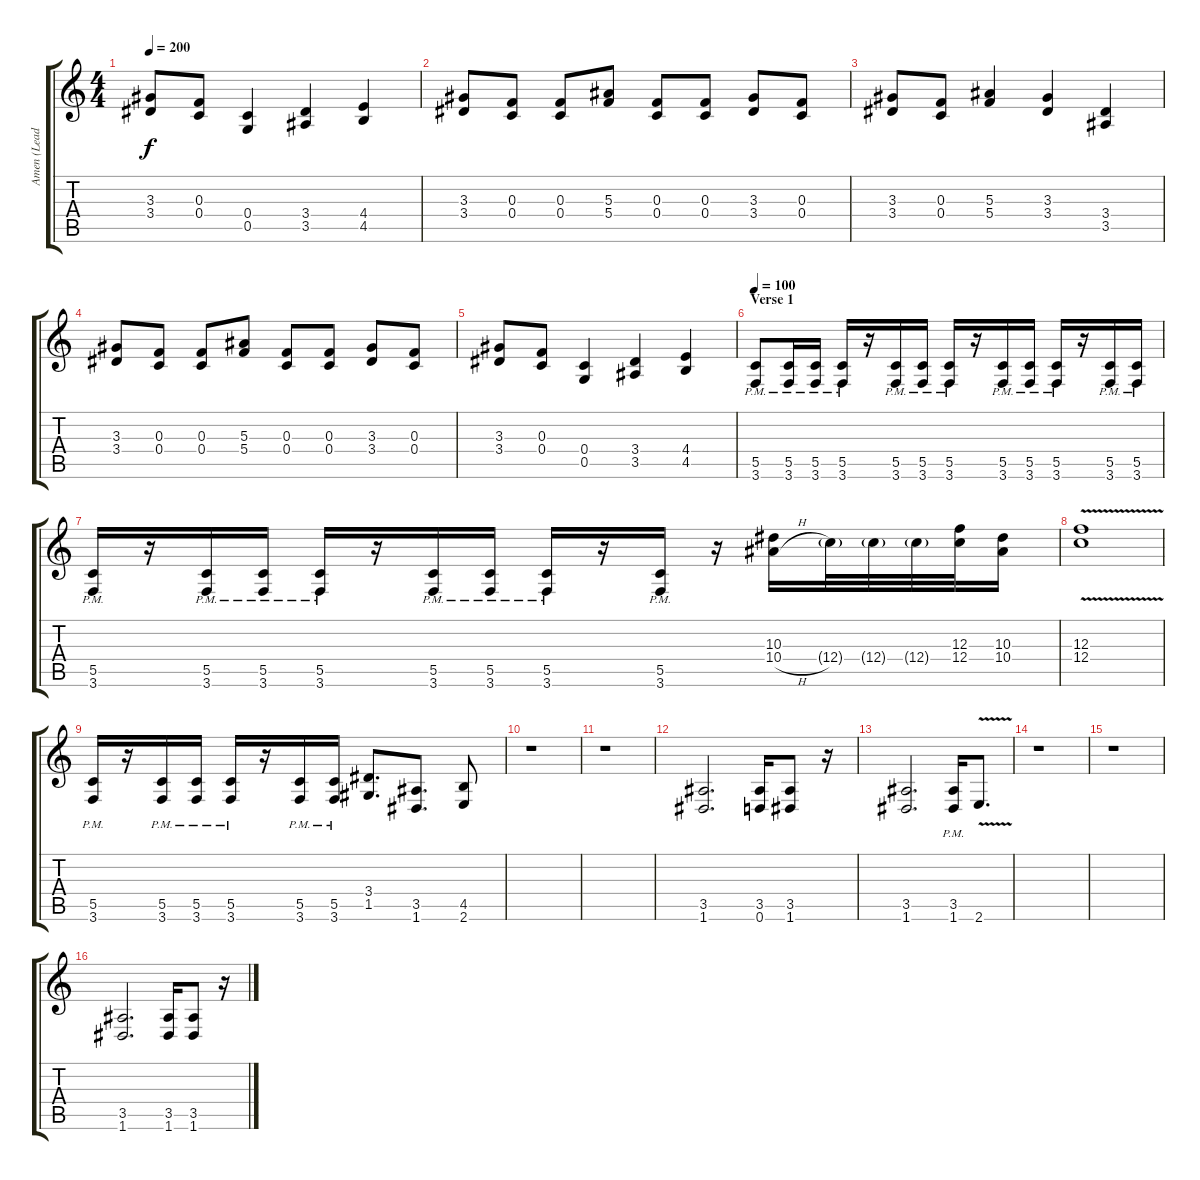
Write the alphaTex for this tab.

\track ("Amen (Lead)" "Amen (Lead") {instrument overdrivenguitar}
\staff {score tabs}
\tuning (D4 A3 F3 C3 G2 D2) {hide}
\ts (4 4)
\tempo 200
\clef g2
\ks c
(3.3 3.4).8{dy f} (0.3 0.4).8 (0.4 0.5).4 (3.4 3.5).4 (4.4 4.5).4 |
(3.3 3.4).8 (0.3 0.4).8 (0.3 0.4).8 (5.3 5.4).8 (0.3 0.4).8 (0.3 0.4).8 (3.3 3.4).8 (0.3 0.4).8 |
(3.3 3.4).8 (0.3 0.4).8 (5.3 5.4).4 (3.3 3.4).4 (3.4 3.5).4 |
(3.3 3.4).8 (0.3 0.4).8 (0.3 0.4).8 (5.3 5.4).8 (0.3 0.4).8 (0.3 0.4).8 (3.3 3.4).8 (0.3 0.4).8 |
(3.3 3.4).8 (0.3 0.4).8 (0.4 0.5).4 (3.4 3.5).4 (4.4 4.5).4 |
\section ("" "Verse 1")
\tempo 100
(5.5{pm} 3.6{pm}).8 (5.5{pm} 3.6{pm}).16 (5.5{pm} 3.6{pm}).16 (5.5{pm} 3.6{pm}).16 r.16 (5.5{pm} 3.6{pm}).16 (5.5{pm} 3.6{pm}).16 (5.5{pm} 3.6{pm}).16 r.16 (5.5{pm} 3.6{pm}).16 (5.5{pm} 3.6{pm}).16 (5.5{pm} 3.6{pm}).16 r.16 (5.5{pm} 3.6{pm}).16 (5.5{pm} 3.6{pm}).16 |
(5.5{pm} 3.6{pm}).16 r.16 (5.5{pm} 3.6{pm}).16 (5.5{pm} 3.6{pm}).16 (5.5{pm} 3.6{pm}).16 r.16 (5.5{pm} 3.6{pm}).16 (5.5{pm} 3.6{pm}).16 (5.5{pm} 3.6{pm}).16 r.16 (5.5{pm} 3.6{pm}).16 r.16 (10.3 10.4{h}).16 12.4{g}.32 12.4{g}.32 12.4{g}.32 (12.3 12.4).32 (10.3 10.4).16 |
(12.3{v} 12.4{v}).1 |
(5.5{pm} 3.6{pm}).16 r.16 (5.5{pm} 3.6{pm}).16 (5.5{pm} 3.6{pm}).16 (5.5{pm} 3.6{pm}).16 r.16 (5.5{pm} 3.6{pm}).16 (5.5{pm} 3.6{pm}).16 (3.4 1.5).8{d} (3.5 1.6).8{d} (4.5 2.6).8 |
r.1 |
r.1 |
(3.5 1.6).2{d} (3.5 0.6).16 (3.5 1.6).8 r.16 |
(3.5 1.6).2{d} (3.5{pm} 1.6{pm}).16 2.6{v}.8{d} |
r.1 |
r.1 |
(3.5 1.6).2{d} (3.5 1.6).16 (3.5 1.6).8 r.16
